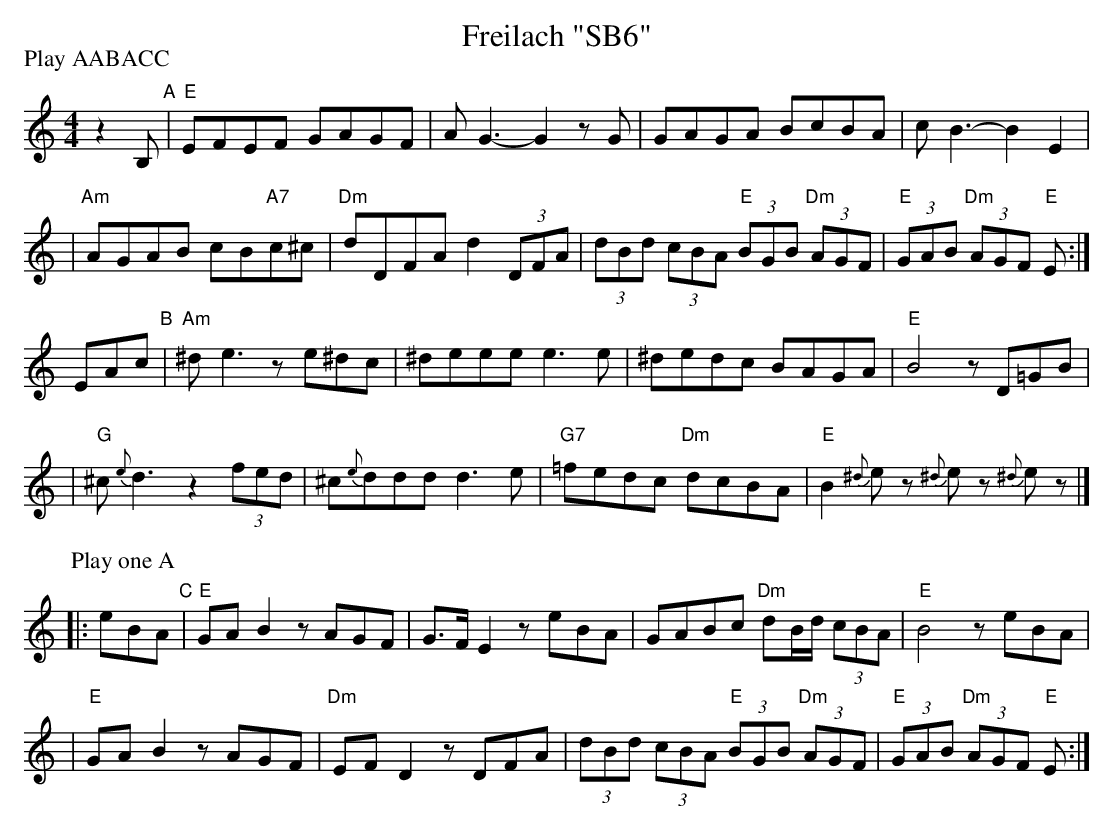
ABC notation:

X:1
T: Freilach "SB6"
M: 4/4
L: 1/8
P: Play AABACC
K: ^G	% B freygish
z2B, "A"\
| "E"EFEF GAGF | AG3- G2zG | GAGA BcBA | cB3- B2E2 |
| "Am"AGAB cB"A7"c^c | "Dm"dDFA d2 (3DFA | (3dBd (3cBA "E"(3BGB "Dm"(3AGF | "E"(3GAB "Dm"(3AGF "E"E :|
EAc "B"\
| "Am"^de3 ze^dc | ^deee e3e | ^dedc BAGA | "E"B4 zD=GB |
| "G"^c{e}d3 z2 (3fed | ^c{e}ddd d3e | "G7"=fedc "Dm"dcBA | "E"B2 {^d}ez {^d}ez {^d}ez |]
P: Play one A
|: eBA "C"\
| "E"GAB2 zAGF | G>FE2 zeBA | GABc "Dm"dB/d/ (3cBA | "E"B4 zeBA |
| "E"GAB2 zAGF | "Dm"EFD2 zDFA | (3dBd (3cBA "E"(3BGB "Dm"(3AGF | "E"(3GAB "Dm"(3AGF "E"E :|
